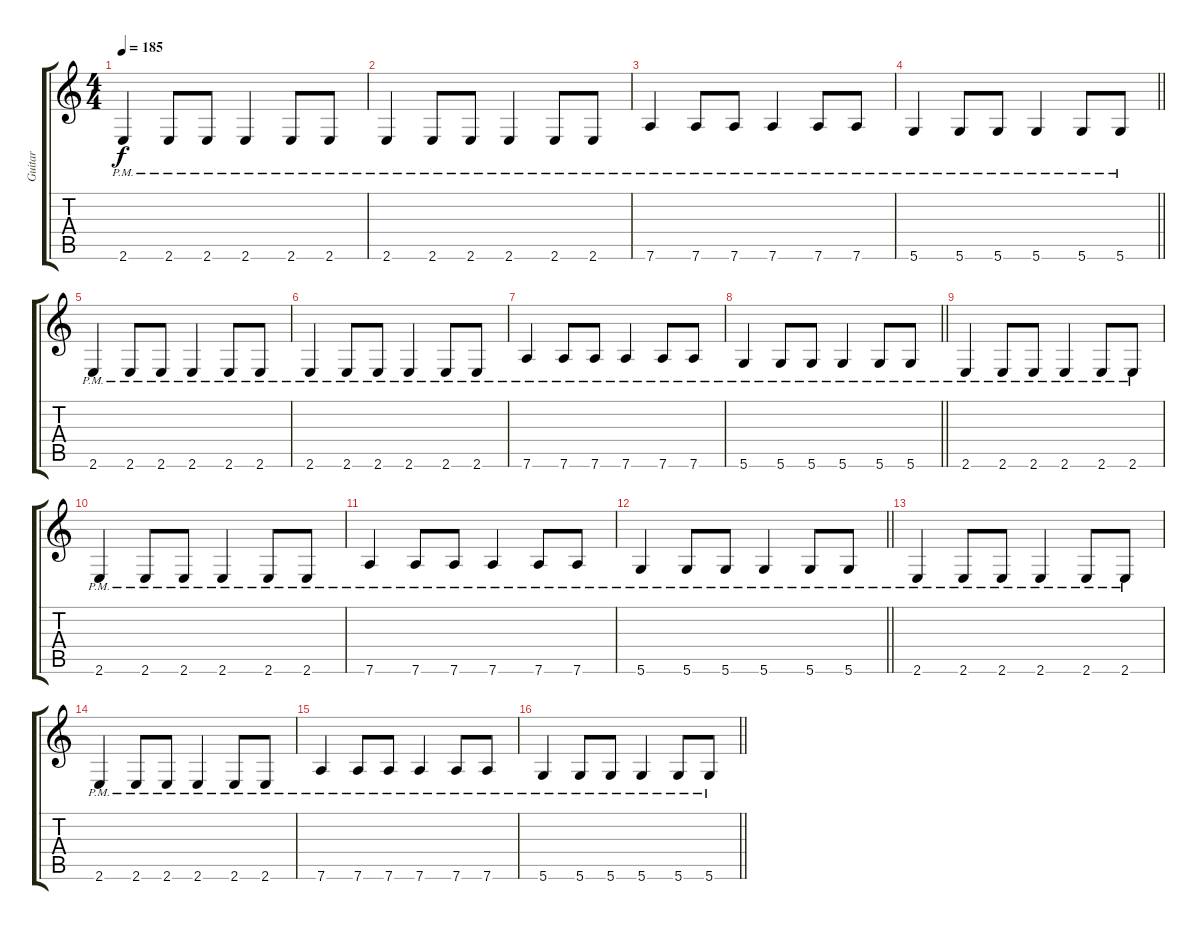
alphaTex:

\track ("Guitar" "Guitar") {instrument distortionguitar}
\staff {score tabs}
\tuning (D4 A3 F3 C3 G2 D2) {hide}
\ts (4 4)
\section ("" "")
\tempo 185
\clef g2
\ks c
2.6{pm}.4{dy f} 2.6{pm}.8 2.6{pm}.8 2.6{pm}.4 2.6{pm}.8 2.6{pm}.8 |
2.6{pm}.4 2.6{pm}.8 2.6{pm}.8 2.6{pm}.4 2.6{pm}.8 2.6{pm}.8 |
7.6{pm}.4 7.6{pm}.8 7.6{pm}.8 7.6{pm}.4 7.6{pm}.8 7.6{pm}.8 |
\barLineRight lightlight
5.6{pm}.4 5.6{pm}.8 5.6{pm}.8 5.6{pm}.4 5.6{pm}.8 5.6{pm}.8 |
\section ("" "")
2.6{pm}.4 2.6{pm}.8 2.6{pm}.8 2.6{pm}.4 2.6{pm}.8 2.6{pm}.8 |
2.6{pm}.4 2.6{pm}.8 2.6{pm}.8 2.6{pm}.4 2.6{pm}.8 2.6{pm}.8 |
7.6{pm}.4 7.6{pm}.8 7.6{pm}.8 7.6{pm}.4 7.6{pm}.8 7.6{pm}.8 |
\barLineRight lightlight
5.6{pm}.4 5.6{pm}.8 5.6{pm}.8 5.6{pm}.4 5.6{pm}.8 5.6{pm}.8 |
2.6{pm}.4 2.6{pm}.8 2.6{pm}.8 2.6{pm}.4 2.6{pm}.8 2.6{pm}.8 |
2.6{pm}.4 2.6{pm}.8 2.6{pm}.8 2.6{pm}.4 2.6{pm}.8 2.6{pm}.8 |
7.6{pm}.4 7.6{pm}.8 7.6{pm}.8 7.6{pm}.4 7.6{pm}.8 7.6{pm}.8 |
\barLineRight lightlight
5.6{pm}.4 5.6{pm}.8 5.6{pm}.8 5.6{pm}.4 5.6{pm}.8 5.6{pm}.8 |
2.6{pm}.4 2.6{pm}.8 2.6{pm}.8 2.6{pm}.4 2.6{pm}.8 2.6{pm}.8 |
2.6{pm}.4 2.6{pm}.8 2.6{pm}.8 2.6{pm}.4 2.6{pm}.8 2.6{pm}.8 |
7.6{pm}.4 7.6{pm}.8 7.6{pm}.8 7.6{pm}.4 7.6{pm}.8 7.6{pm}.8 |
\barLineRight lightlight
5.6{pm}.4 5.6{pm}.8 5.6{pm}.8 5.6{pm}.4 5.6{pm}.8 5.6{pm}.8
